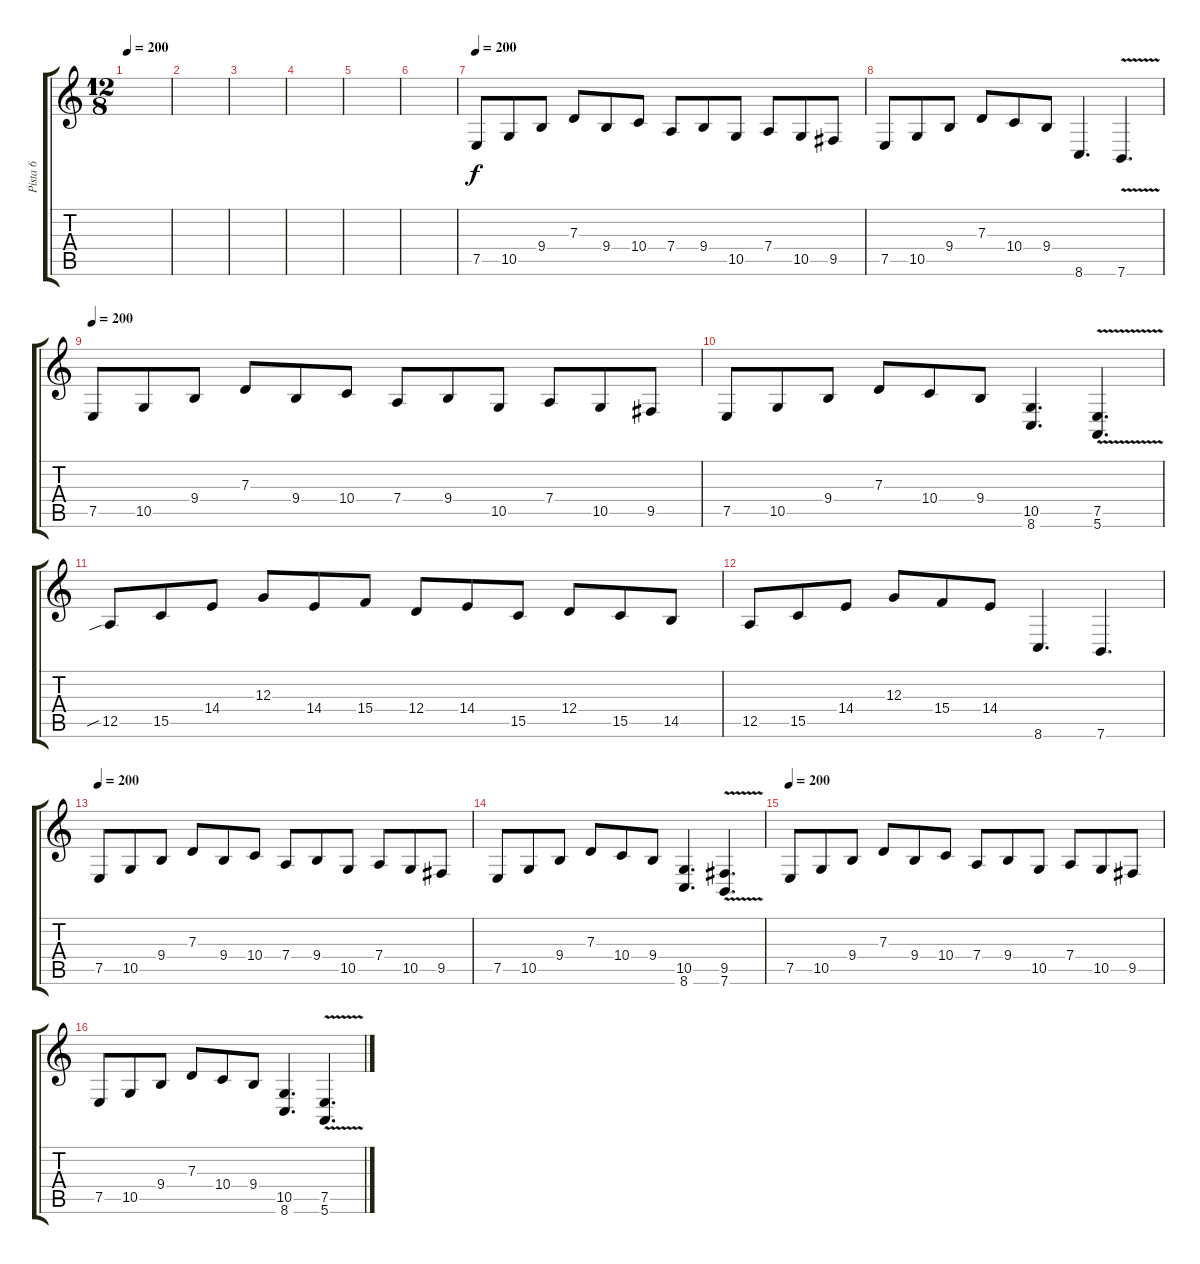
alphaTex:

\track ("Pista 6" "Pista 6") {instrument fx2soundtrack}
\staff {score tabs}
\tuning (E4 B3 G3 D3 A2 E2) {hide}
\ts (12 8)
\tempo 200
\clef g2
\ks c
|
|
|
|
|
|
\tempo 200
7.5.8 10.5.8 9.4.8 7.3.8 9.4.8 10.4.8 7.4.8 9.4.8 10.5.8 7.4.8 10.5.8 9.5.8 |
7.5.8 10.5.8 9.4.8 7.3.8 10.4.8 9.4.8 8.6.4{d} 7.6{v}.4{d} |
\tempo 200
7.5.8 10.5.8 9.4.8 7.3.8 9.4.8 10.4.8 7.4.8 9.4.8 10.5.8 7.4.8 10.5.8 9.5.8 |
7.5.8 10.5.8 9.4.8 7.3.8 10.4.8 9.4.8 (10.5 8.6).4{d} (7.5 5.6{v}).4{d} |
12.5{sib}.8 15.5.8 14.4.8 12.3.8 14.4.8 15.4.8 12.4.8 14.4.8 15.5.8 12.4.8 15.5.8 14.5.8 |
12.5.8 15.5.8 14.4.8 12.3.8 15.4.8 14.4.8 8.6.4{d} 7.6.4{d} |
\tempo 200
7.5.8 10.5.8 9.4.8 7.3.8 9.4.8 10.4.8 7.4.8 9.4.8 10.5.8 7.4.8 10.5.8 9.5.8 |
7.5.8 10.5.8 9.4.8 7.3.8 10.4.8 9.4.8 (10.5 8.6).4{d} (9.5 7.6{v}).4{d} |
\tempo 200
7.5.8 10.5.8 9.4.8 7.3.8 9.4.8 10.4.8 7.4.8 9.4.8 10.5.8 7.4.8 10.5.8 9.5.8 |
7.5.8 10.5.8 9.4.8 7.3.8 10.4.8 9.4.8 (10.5 8.6).4{d} (7.5 5.6{v}).4{d}
